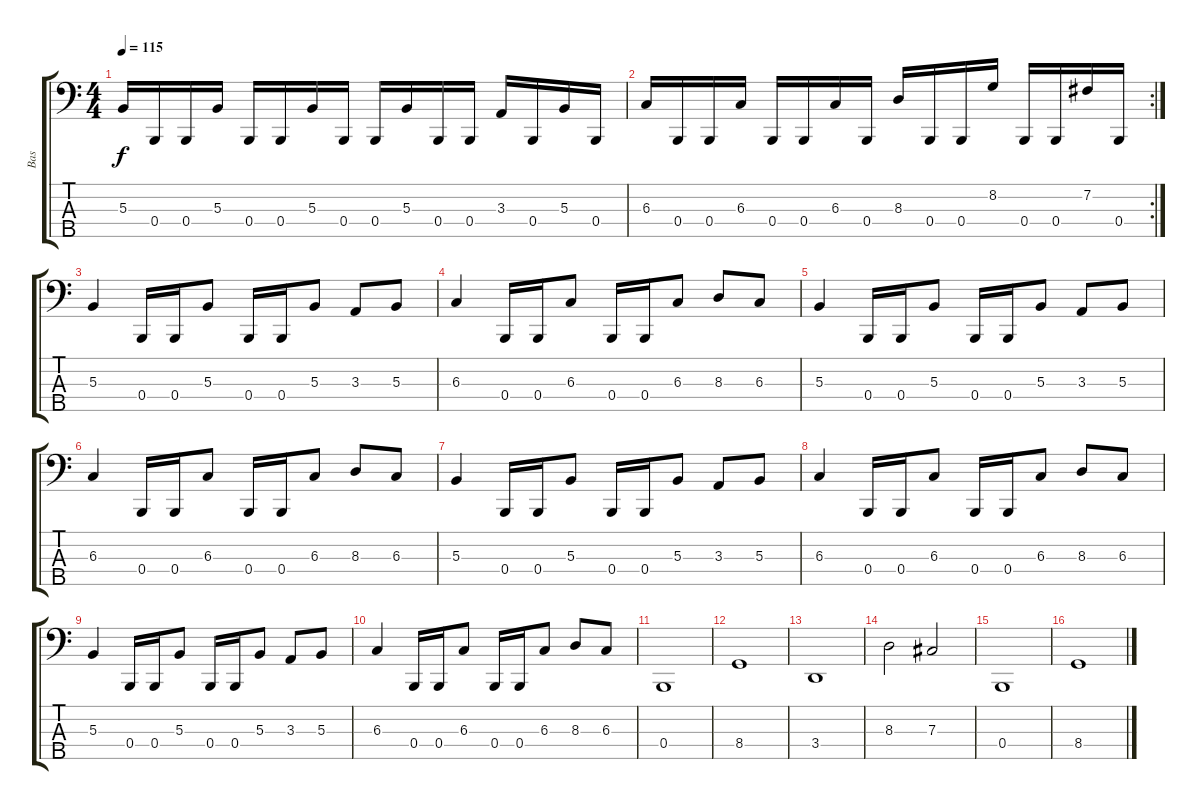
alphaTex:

\track ("Bas" "Bas") {instrument electricbassfinger}
\staff {score tabs}
\tuning (E2 B1 Gb1 B0 Ab0) {hide}
\ts (4 4)
\tempo 115
\clef f4
\ks c
5.3.16{dy f} 0.4.16 0.4.16 5.3.16 0.4.16 0.4.16 5.3.16 0.4.16 0.4.16 5.3.16 0.4.16 0.4.16 3.3.16 0.4.16 5.3.16 0.4.16 |
\rc 2
6.3.16 0.4.16 0.4.16 6.3.16 0.4.16 0.4.16 6.3.16 0.4.16 8.3.16 0.4.16 0.4.16 8.2.16 0.4.16 0.4.16 7.2.16 0.4.16 |
5.3.4 0.4.16 0.4.16 5.3.8 0.4.16 0.4.16 5.3.8 3.3.8 5.3.8 |
6.3.4 0.4.16 0.4.16 6.3.8 0.4.16 0.4.16 6.3.8 8.3.8 6.3.8 |
5.3.4 0.4.16 0.4.16 5.3.8 0.4.16 0.4.16 5.3.8 3.3.8 5.3.8 |
6.3.4 0.4.16 0.4.16 6.3.8 0.4.16 0.4.16 6.3.8 8.3.8 6.3.8 |
5.3.4 0.4.16 0.4.16 5.3.8 0.4.16 0.4.16 5.3.8 3.3.8 5.3.8 |
6.3.4 0.4.16 0.4.16 6.3.8 0.4.16 0.4.16 6.3.8 8.3.8 6.3.8 |
5.3.4 0.4.16 0.4.16 5.3.8 0.4.16 0.4.16 5.3.8 3.3.8 5.3.8 |
6.3.4 0.4.16 0.4.16 6.3.8 0.4.16 0.4.16 6.3.8 8.3.8 6.3.8 |
0.4.1 |
8.4.1 |
3.4.1 |
8.3.2 7.3.2 |
0.4.1 |
8.4.1
